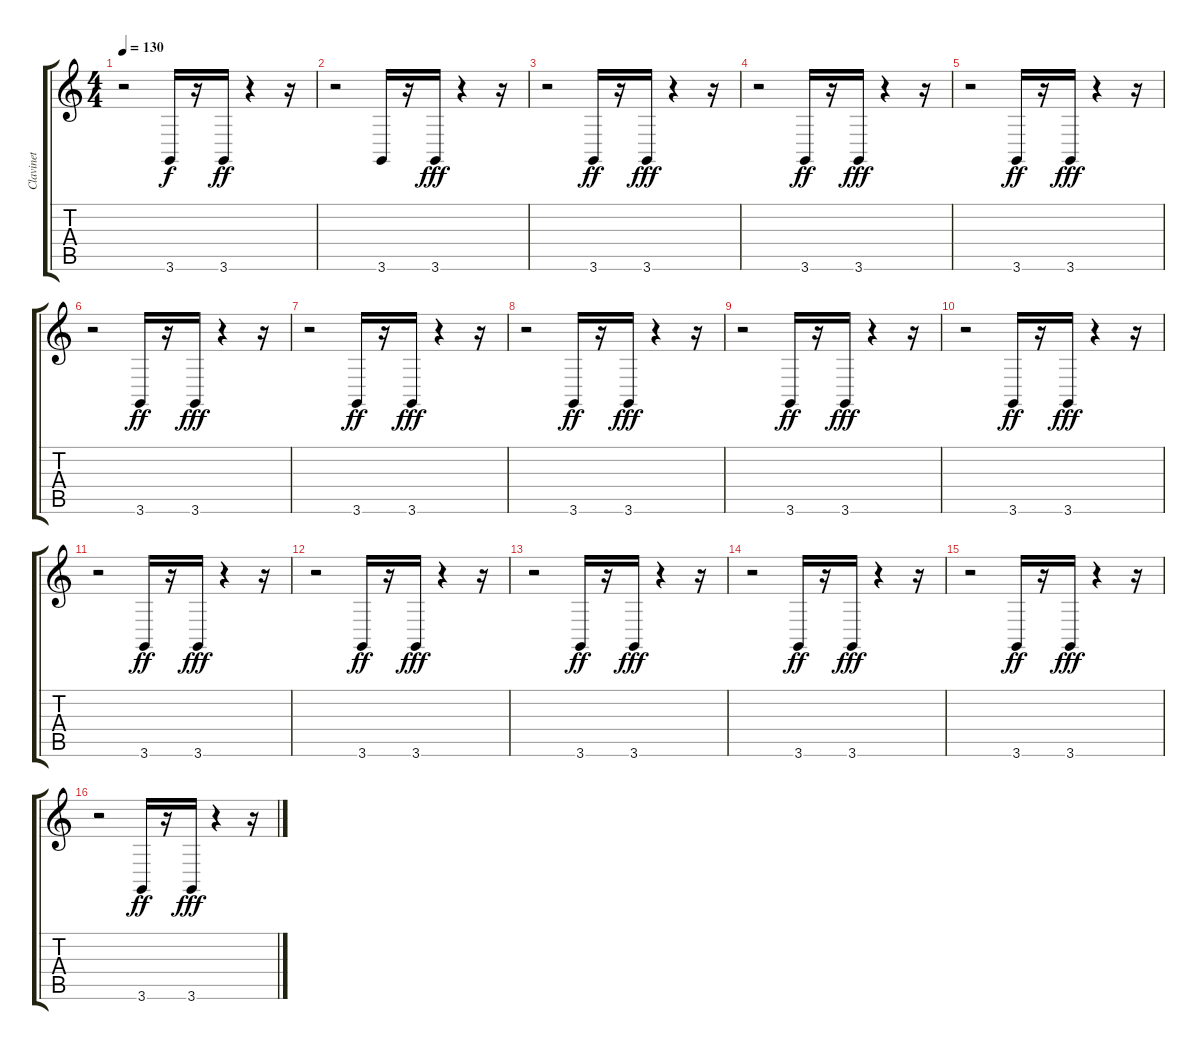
\track ("Clavinet" "Clavinet") {instrument clavinet}
\staff {score tabs}
\tuning (E4 B3 G3 D3 A2 E2) {hide}
\ts (4 4)
\tempo 130
\clef g2
\ks c
r.2{dy f} 3.6.16 r.16 3.6.16{dy ff} r.4 r.16 |
r.2 3.6.16 r.16 3.6.16{dy fff} r.4 r.16 |
r.2 3.6.16{dy ff} r.16 3.6.16{dy fff} r.4 r.16 |
r.2 3.6.16{dy ff} r.16 3.6.16{dy fff} r.4 r.16 |
r.2 3.6.16{dy ff} r.16 3.6.16{dy fff} r.4 r.16 |
r.2 3.6.16{dy ff} r.16 3.6.16{dy fff} r.4 r.16 |
r.2 3.6.16{dy ff} r.16 3.6.16{dy fff} r.4 r.16 |
r.2 3.6.16{dy ff} r.16 3.6.16{dy fff} r.4 r.16 |
r.2 3.6.16{dy ff} r.16 3.6.16{dy fff} r.4 r.16 |
r.2 3.6.16{dy ff} r.16 3.6.16{dy fff} r.4 r.16 |
r.2 3.6.16{dy ff} r.16 3.6.16{dy fff} r.4 r.16 |
r.2 3.6.16{dy ff} r.16 3.6.16{dy fff} r.4 r.16 |
r.2 3.6.16{dy ff} r.16 3.6.16{dy fff} r.4 r.16 |
r.2 3.6.16{dy ff} r.16 3.6.16{dy fff} r.4 r.16 |
r.2 3.6.16{dy ff} r.16 3.6.16{dy fff} r.4 r.16 |
r.2 3.6.16{dy ff} r.16 3.6.16{dy fff} r.4 r.16
